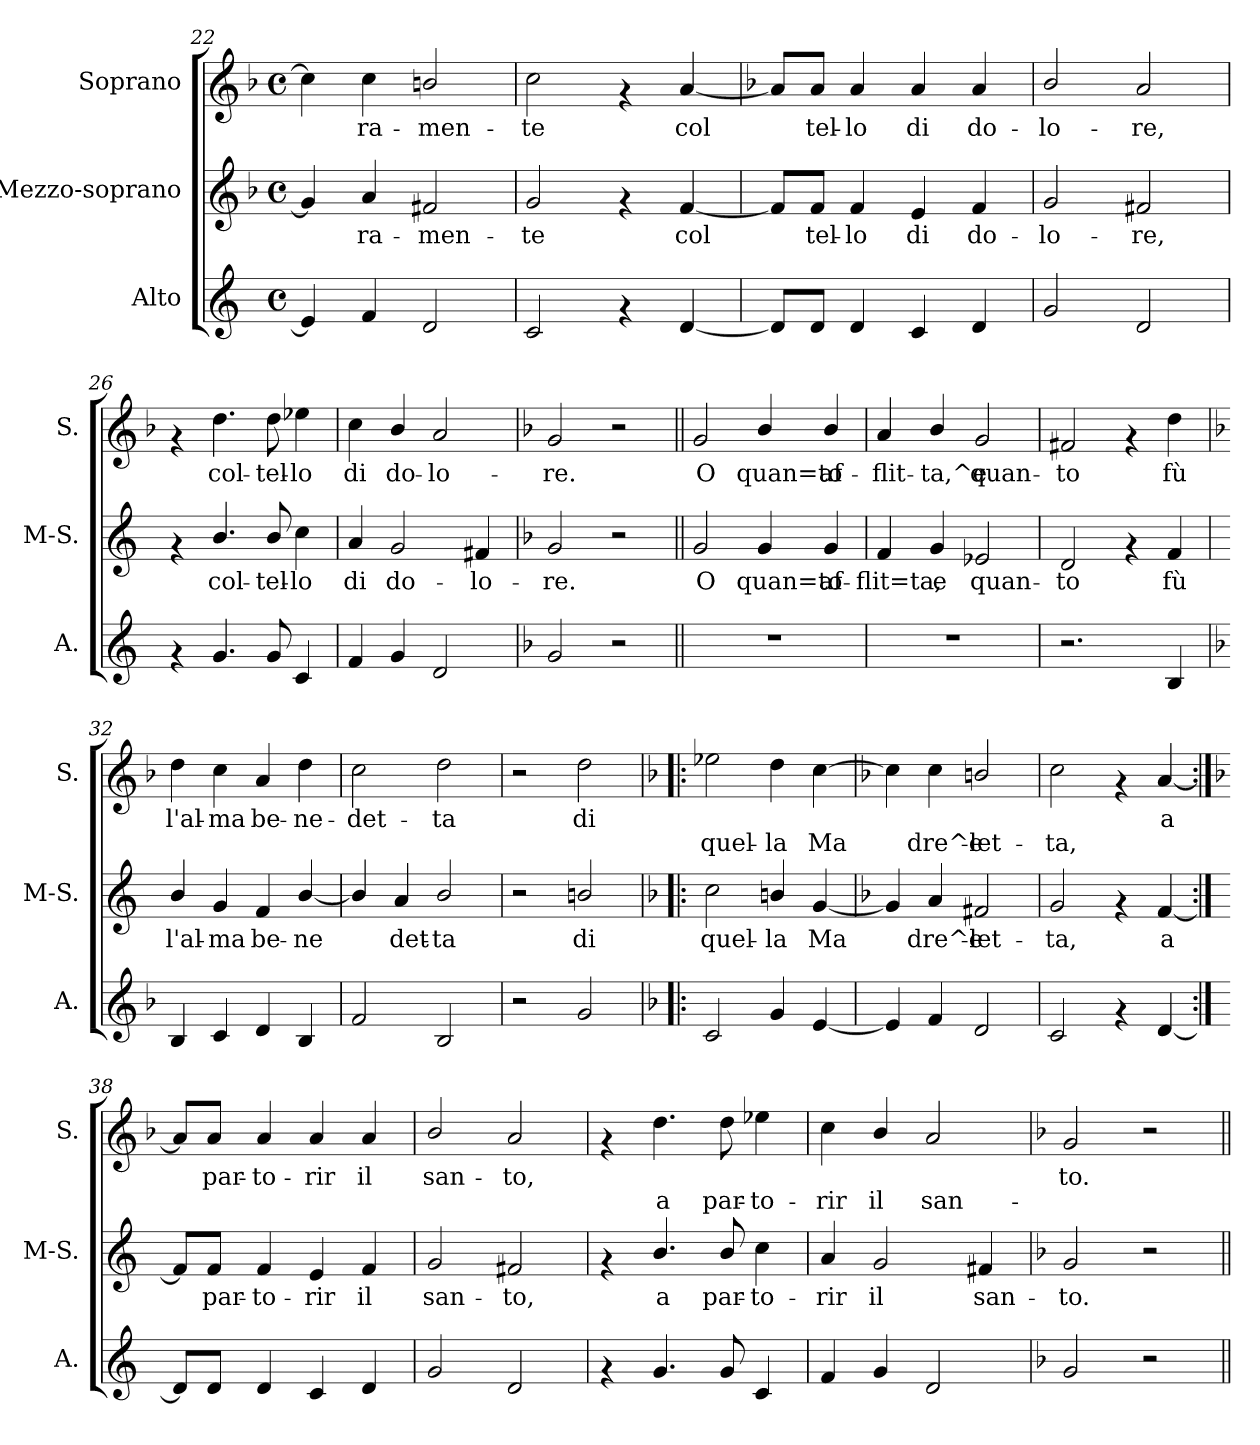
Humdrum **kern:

**kern	**kern	**text	**kern	**text	**text
*part3	*part2	*part2	*part1	*part1	*part1
*staff3	*staff2	*staff2	*staff1	*staff1	*staff1
*I"Alto	*I"Mezzo-soprano	*	*I"Soprano	*	*
*I'A.	*I'M-S.	*	*I'S.	*	*
*clefG2	*clefG2	*	*clefG2	*	*
*k[]	*k[b-]	*	*k[b-]	*	*
*C:	*F:	*	*F:	*	*
*M4/4	*M4/4	*	*M4/4	*	*
*met(c)	*met(c)	*	*met(c)	*	*
=22	=22	=22	=22	=22	=22
!	!	!LO:LY:b:cj	!	!LO:LY:b:cj	!
4e/]	4g/]	--	4cc\]	--	.
!	!	!LO:LY:b:cj	!	!LO:LY:b:cj	!
4f/	4a/	-ra-	4cc\	-ra-	.
!	!	!LO:LY:b:cj	!	!LO:LY:b:cj	!
2d/	2f#X/	-men-	2bn/	-men-	.
=23	=23	=23	=23	=23	=23
!	!	!LO:LY:b:cj	!	!LO:LY:b:cj	!
2c/	2g/	-te	2cc\	-te	.
4rf	4rf	.	4rf	.	.
!	!	!LO:LY:b:cj	!	!LO:LY:b:cj	!
[<4d/	[<4f/	col-	[<4a/	col-	.
=24	=24	=24	=24	=24	=24
*	*k[]	*	*	*	*
*	*C:	*	*	*	*
!	!	!LO:LY:b:cj	!	!LO:LY:b:cj	!
8d/L]	8f/L]	--	8a/L]	--	.
!	!	!LO:LY:b:cj	!	!LO:LY:b:cj	!
8d/J	8f/J	-tel-	8a/J	-tel-	.
!	!	!LO:LY:b:cj	!	!LO:LY:b:cj	!
4d/	4f/	-lo	4a/	-lo	.
!	!	!LO:LY:b:cj	!	!LO:LY:b:cj	!
4c/	4e/	di	4a/	di	.
!	!	!LO:LY:b:cj	!	!LO:LY:b:cj	!
4d/	4f/	do-	4a/	do-	.
=25	=25	=25	=25	=25	=25
!	!	!LO:LY:b:cj	!	!LO:LY:b:cj	!
2g/	2g/	-lo-	2b-/	-lo-	.
!	!	!LO:LY:b:cj	!	!LO:LY:b:cj	!
2d/	2f#X/	-re,	2a/	-re,	.
=26	=26	=26	=26	=26	=26
4rf	4rf	.	4rf	.	.
!	!	!LO:LY:b:cj	!	!LO:LY:b:cj	!
4.g/	4.b/	col-	4.dd\	col-	.
!	!	!LO:LY:b:cj	!	!LO:LY:b:cj	!
8g/	8b/	-tel-	8dd\	-tel-	.
!	!	!LO:LY:b:cj	!	!LO:LY:b:cj	!
4c/	4cc\	-lo	4ee-X\	-lo	.
=27	=27	=27	=27	=27	=27
!	!	!LO:LY:b:cj	!	!LO:LY:b:cj	!
4f/	4a/	di	4cc\	di	.
!	!	!LO:LY:b:cj	!	!LO:LY:b:cj	!
4g/	2g/	do-	4b-/	do-	.
!	!	!	!	!LO:LY:b:cj	!
2d/	.	.	2a/	-lo-	.
!	!	!LO:LY:b:cj	!	!	!
.	4f#X/	-lo-	.	.	.
!!LO:PB:g=z
=28	=28	=28	=28	=28	=28
*k[b-]	*k[b-]	*	*	*	*
*F:	*F:	*	*	*	*
!	!	!LO:LY:b:cj	!	!LO:LY:b:cj	!
2g/	2g/	-re.	2g/	-re.	.
2r	2r	.	2r	.	.
=29||	=29||	=29||	=29||	=29||	=29||
!	!	!LO:LY:b:cj	!	!LO:LY:b:cj	!
1r	2g/	O	2g/	O	.
!	!	!LO:LY:b:cj	!	!LO:LY:b:cj	!
.	4g/	quan=to	4b-/	quan=to	.
!	!	!LO:LY:b:cj	!	!LO:LY:b:cj	!
.	4g/	af-	4b-/	af-	.
=30	=30	=30	=30	=30	=30
!	!	!LO:LY:b:cj	!	!LO:LY:b:cj	!
1r	4f/	-flit=ta,	4a/	-flit-	.
!	!	!LO:LY:b:cj	!	!LO:LY:b:cj	!
.	4g/	e	4b-/	-ta,^e	.
!	!	!LO:LY:b:cj	!	!LO:LY:b:cj	!
.	2e-X/	quan-	2g/	quan-	.
=31	=31	=31	=31	=31	=31
!	!	!LO:LY:b:cj	!	!LO:LY:b:cj	!
2.r	2d/	-to	2f#X/	-to	.
.	4rf	.	4rf	.	.
!	!	!LO:LY:b:cj	!	!LO:LY:b:cj	!
4B-/	4f/	fù	4dd\	fù	.
=32	=32	=32	=32	=32	=32
*	*k[]	*	*	*	*
*	*C:	*	*	*	*
!	!	!LO:LY:b:cj	!	!LO:LY:b:cj	!
4B-/	4b/	l'al-	4dd\	l'al-	.
!	!	!LO:LY:b:cj	!	!LO:LY:b:cj	!
4c/	4g/	-ma	4cc\	-ma	.
!	!	!LO:LY:b:cj	!	!LO:LY:b:cj	!
4d/	4f/	be-	4a/	be-	.
!	!	!LO:LY:b:cj	!	!LO:LY:b:cj	!
4B-/	[<4b/	-ne-	4dd\	-ne-	.
=33	=33	=33	=33	=33	=33
!	!	!LO:LY:b:cj	!	!LO:LY:b:cj	!
2f/	4b/]	--	2cc\	-det-	.
!	!	!LO:LY:b:cj	!	!	!
.	4a/	-det-	.	.	.
!	!	!LO:LY:b:cj	!	!LO:LY:b:cj	!
2B-/	2b/	-ta	2dd\	-ta	.
=34	=34	=34	=34	=34	=34
2r	2r	.	2r	.	.
!	!	!LO:LY:b:cj	!	!LO:LY:b:cj	!
2g/	2bn/	di	2dd\	di	.
!!LO:PB:g=z
=35!|:	=35!|:	=35!|:	=35!|:	=35!|:	=35!|:
*	*k[b-]	*	*	*	*
*	*F:	*	*	*	*
!	!	!LO:LY:b:cj	!	!LO:LY:b:cj	!LO:LY:b:cj
2c/	2cc\	quel-	2ee-X\	.	quel-
!	!	!LO:LY:b:cj	!	!LO:LY:b:cj	!LO:LY:b:cj
4g/	4bn/	-la	4dd\	-	la
!	!	!LO:LY:b:cj	!	!LO:LY:b:cj	!LO:LY:b:cj
[<4e/	[<4g/	Ma-	[>4cc\	.	Ma-
=36	=36	=36	=36	=36	=36
*k[]	*	*	*	*	*
*C:	*	*	*	*	*
!	!	!LO:LY:b:cj	!	!LO:LY:b:cj	!LO:LY:b:cj
4e/]	4g/]	--	4cc\]	-	-
!	!	!LO:LY:b:cj	!	!LO:LY:b:cj	!LO:LY:b:cj
4f/	4a/	-dre^e-	4cc\	-	dre^e-
!	!	!LO:LY:b:cj	!	!LO:LY:b:cj	!LO:LY:b:cj
2d/	2f#X/	-let-	2bn/	-	let-
=37	=37	=37	=37	=37	=37
!	!	!LO:LY:b:cj	!	!LO:LY:b:cj	!LO:LY:b:cj
2c/	2g/	-ta,	2cc\	--	-ta,-
4rf	4rf	.	4rf	.	.
!	!	!LO:LY:b:cj	!	!LO:LY:b:cj	!LO:LY:b:cj
[<4d/	[<4f/	a	[<4a/	-a	-
=38:|!	=38:|!	=38:|!	=38:|!	=38:|!	=38:|!
*	*k[]	*	*	*	*
*	*C:	*	*	*	*
!	!	!LO:LY:b:cj	!	!LO:LY:b:cj	!
8d/L]	8f/L]	.	8a/L]	-	.
!	!	!LO:LY:b:cj	!	!LO:LY:b:cj	!
8d/J	8f/J	par-	8a/J	par-	.
!	!	!LO:LY:b:cj	!	!LO:LY:b:cj	!
4d/	4f/	-to-	4a/	-to-	.
!	!	!LO:LY:b:cj	!	!LO:LY:b:cj	!
4c/	4e/	-rir	4a/	-rir	.
!	!	!LO:LY:b:cj	!	!LO:LY:b:cj	!
4d/	4f/	il	4a/	il	.
=39	=39	=39	=39	=39	=39
!	!	!LO:LY:b:cj	!	!LO:LY:b:cj	!
2g/	2g/	san-	2b-/	san-	.
!	!	!LO:LY:b:cj	!	!LO:LY:b:cj	!
2d/	2f#X/	-to,	2a/	-to,	.
=40	=40	=40	=40	=40	=40
4rf	4rf	.	4rf	.	.
!	!	!LO:LY:b:cj	!	!LO:LY:b:cj	!LO:LY:b:cj
4.g/	4.b/	a	4.dd\	.	a
!	!	!LO:LY:b:cj	!	!LO:LY:b:cj	!LO:LY:b:cj
8g/	8b/	par-	8dd\	.	par-
!	!	!LO:LY:b:cj	!	!LO:LY:b:cj	!LO:LY:b:cj
4c/	4cc\	-to-	4ee-X\	-	to-
=41	=41	=41	=41	=41	=41
!	!	!LO:LY:b:cj	!	!LO:LY:b:cj	!LO:LY:b:cj
4f/	4a/	-rir	4cc\	-	rir
!	!	!LO:LY:b:cj	!	!LO:LY:b:cj	!LO:LY:b:cj
4g/	2g/	il	4b-/	.	il
!	!	!	!	!LO:LY:b:cj	!LO:LY:b:cj
2d/	.	.	2a/	.	san-
!	!	!LO:LY:b:cj	!	!	!
.	4f#X/	san-	.	.	.
!!LO:LB:g=z
=42	=42	=42	=42	=42	=42
*k[b-]	*k[b-]	*	*	*	*
*F:	*F:	*	*	*	*
!	!	!LO:LY:b:cj	!	!LO:LY:b:cj	!
2g/	2g/	-to.	2g/	-to.	.
2r	2r	.	2r	.	.
=||	=||	=||	=||	=||	=||
*-	*-	*-	*-	*-	*-
